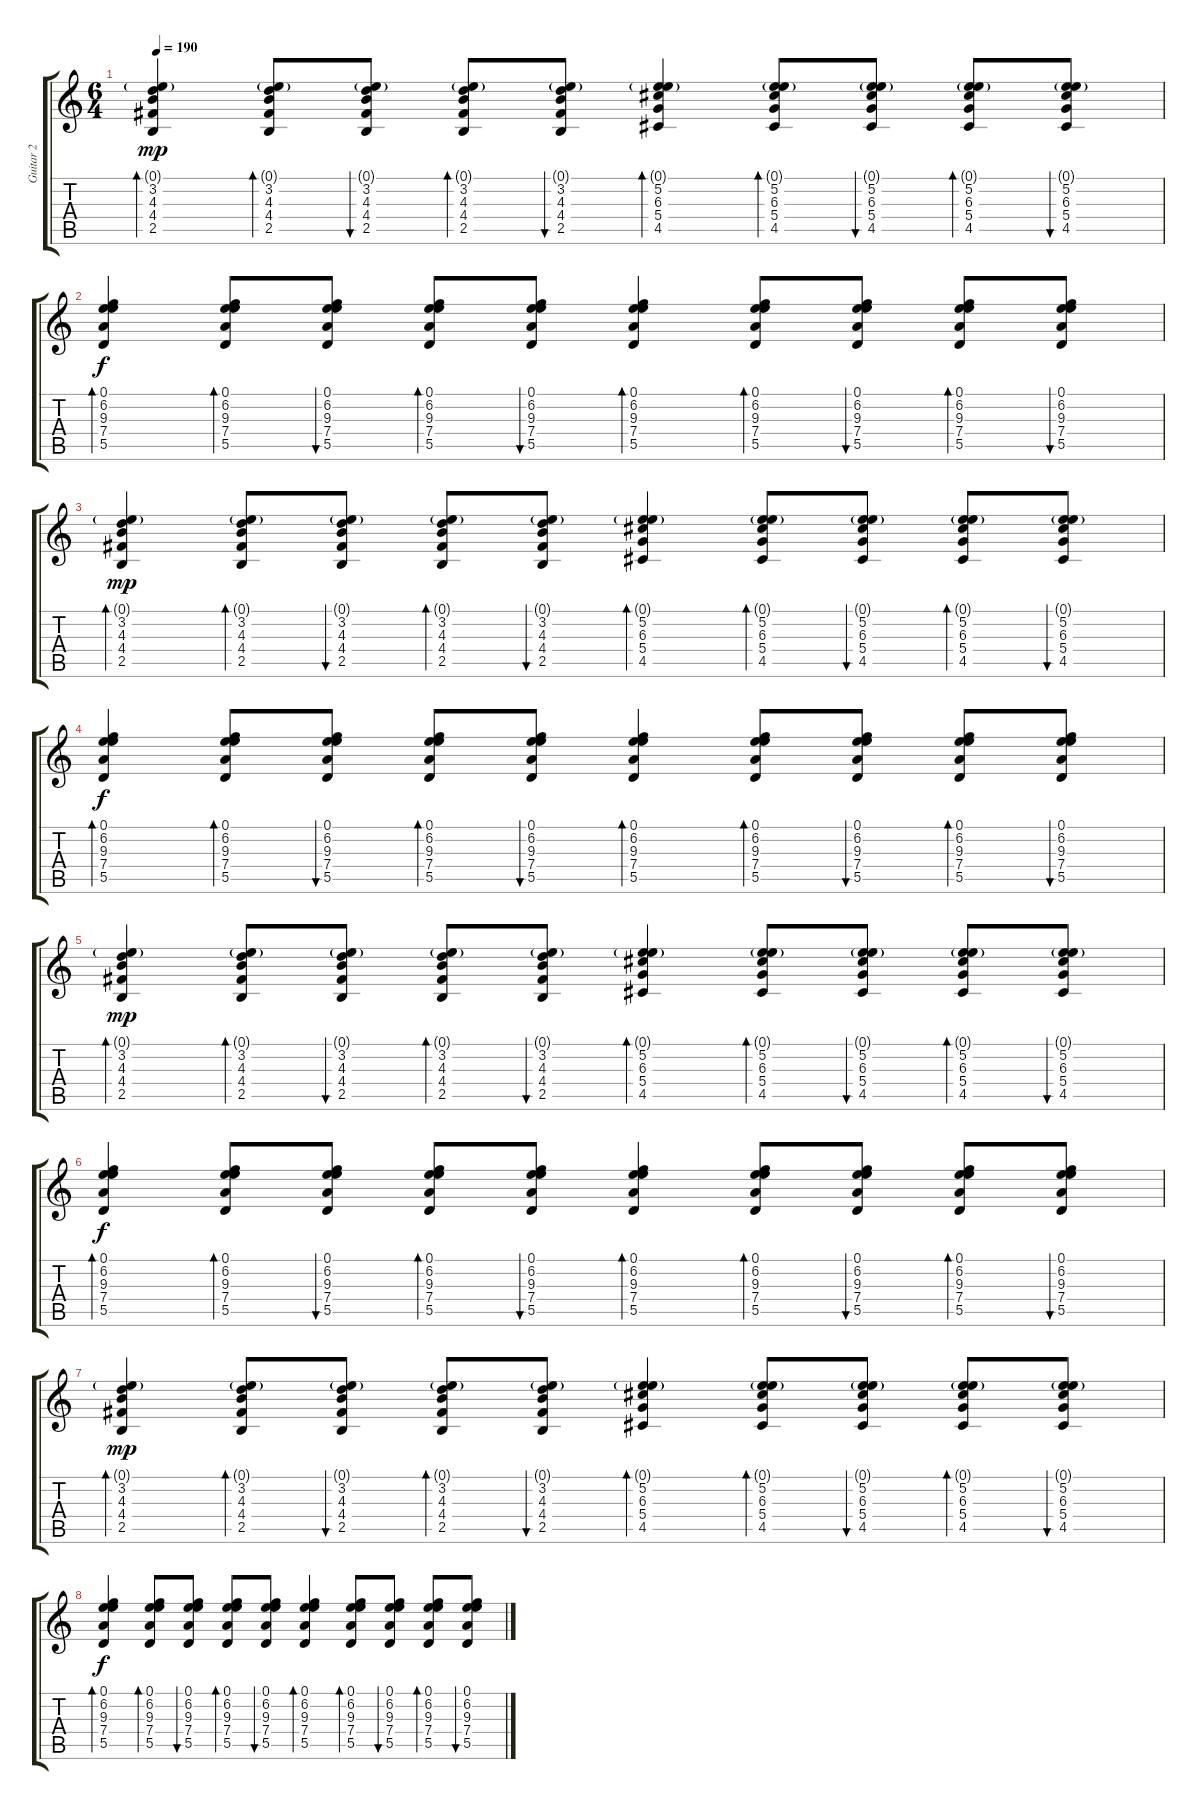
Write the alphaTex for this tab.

\track ("Guitar 2" "Guitar 2") {instrument distortionguitar}
\staff {score tabs}
\tuning (E4 B3 G3 D3 A2 E2) {hide}
\ts (6 4)
\tempo 190
\clef g2
\ks c
(0.1{g} 3.2 4.3 4.4 2.5).4{bd 240 dy mp volume 10 balance 16} (0.1{g} 3.2 4.3 4.4 2.5).8{bd 120} (0.1{g} 3.2 4.3 4.4 2.5).8{bu 120} (0.1{g} 3.2 4.3 4.4 2.5).8{bd 120} (0.1{g} 3.2 4.3 4.4 2.5).8{bu 120} (0.1{g} 5.2 6.3 5.4 4.5).4{bd 120} (0.1{g} 5.2 6.3 5.4 4.5).8{bd 120} (0.1{g} 5.2 6.3 5.4 4.5).8{bu 120} (0.1{g} 5.2 6.3 5.4 4.5).8{bd 120} (0.1{g} 5.2 6.3 5.4 4.5).8{bu 120} |
(0.1 6.2 9.3 7.4 5.5).4{bd 120 dy f} (0.1 6.2 9.3 7.4 5.5).8{bd 120} (0.1 6.2 9.3 7.4 5.5).8{bu 120} (0.1 6.2 9.3 7.4 5.5).8{bd 120} (0.1 6.2 9.3 7.4 5.5).8{bu 120} (0.1 6.2 9.3 7.4 5.5).4{bd 120} (0.1 6.2 9.3 7.4 5.5).8{bd 120} (0.1 6.2 9.3 7.4 5.5).8{bu 120} (0.1 6.2 9.3 7.4 5.5).8{bd 120} (0.1 6.2 9.3 7.4 5.5).8{bu 120} |
(0.1{g} 3.2 4.3 4.4 2.5).4{bd 240 dy mp balance 0} (0.1{g} 3.2 4.3 4.4 2.5).8{bd 120} (0.1{g} 3.2 4.3 4.4 2.5).8{bu 120} (0.1{g} 3.2 4.3 4.4 2.5).8{bd 120} (0.1{g} 3.2 4.3 4.4 2.5).8{bu 120} (0.1{g} 5.2 6.3 5.4 4.5).4{bd 120} (0.1{g} 5.2 6.3 5.4 4.5).8{bd 120} (0.1{g} 5.2 6.3 5.4 4.5).8{bu 120} (0.1{g} 5.2 6.3 5.4 4.5).8{bd 120} (0.1{g} 5.2 6.3 5.4 4.5).8{bu 120} |
(0.1 6.2 9.3 7.4 5.5).4{bd 120 dy f} (0.1 6.2 9.3 7.4 5.5).8{bd 120} (0.1 6.2 9.3 7.4 5.5).8{bu 120} (0.1 6.2 9.3 7.4 5.5).8{bd 120} (0.1 6.2 9.3 7.4 5.5).8{bu 120} (0.1 6.2 9.3 7.4 5.5).4{bd 120} (0.1 6.2 9.3 7.4 5.5).8{bd 120} (0.1 6.2 9.3 7.4 5.5).8{bu 120} (0.1 6.2 9.3 7.4 5.5).8{bd 120} (0.1 6.2 9.3 7.4 5.5).8{bu 120} |
(0.1{g} 3.2 4.3 4.4 2.5).4{bd 240 dy mp balance 0} (0.1{g} 3.2 4.3 4.4 2.5).8{bd 120} (0.1{g} 3.2 4.3 4.4 2.5).8{bu 120} (0.1{g} 3.2 4.3 4.4 2.5).8{bd 120} (0.1{g} 3.2 4.3 4.4 2.5).8{bu 120} (0.1{g} 5.2 6.3 5.4 4.5).4{bd 120} (0.1{g} 5.2 6.3 5.4 4.5).8{bd 120} (0.1{g} 5.2 6.3 5.4 4.5).8{bu 120} (0.1{g} 5.2 6.3 5.4 4.5).8{bd 120} (0.1{g} 5.2 6.3 5.4 4.5).8{bu 120} |
(0.1 6.2 9.3 7.4 5.5).4{bd 120 dy f} (0.1 6.2 9.3 7.4 5.5).8{bd 120} (0.1 6.2 9.3 7.4 5.5).8{bu 120} (0.1 6.2 9.3 7.4 5.5).8{bd 120} (0.1 6.2 9.3 7.4 5.5).8{bu 120} (0.1 6.2 9.3 7.4 5.5).4{bd 120} (0.1 6.2 9.3 7.4 5.5).8{bd 120} (0.1 6.2 9.3 7.4 5.5).8{bu 120} (0.1 6.2 9.3 7.4 5.5).8{bd 120} (0.1 6.2 9.3 7.4 5.5).8{bu 120} |
(0.1{g} 3.2 4.3 4.4 2.5).4{bd 240 dy mp balance 0} (0.1{g} 3.2 4.3 4.4 2.5).8{bd 120} (0.1{g} 3.2 4.3 4.4 2.5).8{bu 120} (0.1{g} 3.2 4.3 4.4 2.5).8{bd 120} (0.1{g} 3.2 4.3 4.4 2.5).8{bu 120} (0.1{g} 5.2 6.3 5.4 4.5).4{bd 120} (0.1{g} 5.2 6.3 5.4 4.5).8{bd 120} (0.1{g} 5.2 6.3 5.4 4.5).8{bu 120} (0.1{g} 5.2 6.3 5.4 4.5).8{bd 120} (0.1{g} 5.2 6.3 5.4 4.5).8{bu 120} |
(0.1 6.2 9.3 7.4 5.5).4{bd 120 dy f} (0.1 6.2 9.3 7.4 5.5).8{bd 120} (0.1 6.2 9.3 7.4 5.5).8{bu 120} (0.1 6.2 9.3 7.4 5.5).8{bd 120} (0.1 6.2 9.3 7.4 5.5).8{bu 120} (0.1 6.2 9.3 7.4 5.5).4{bd 120} (0.1 6.2 9.3 7.4 5.5).8{bd 120} (0.1 6.2 9.3 7.4 5.5).8{bu 120} (0.1 6.2 9.3 7.4 5.5).8{bd 120} (0.1 6.2 9.3 7.4 5.5).8{bu 120}
